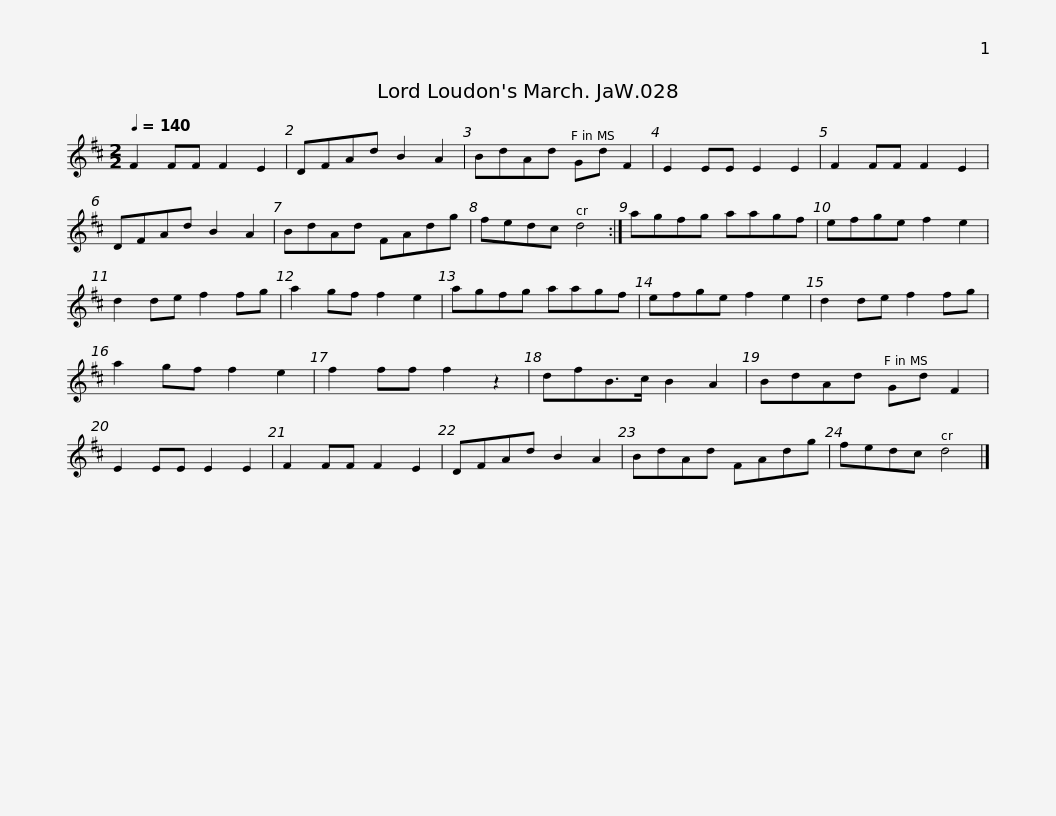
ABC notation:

X:1
L:1/8
Q:1/4=140
M:2/2
I:linebreak $
K:D
V:1 treble
V:1
 F2 FF F2 E2 | DFAd B2 A2 | BdAd Gd F2 | E2 EE E2 E2 | F2 FF F2 E2 | %5
 DFAd B2 A2 | BdAd FAdg |$ fedc d4 :| agfg aagf | efge f2 e2 | %10
 d2 de f2 fg | a2 gf f2 e2 | agfg aagf |$ efge f2 e2 | d2 de f2 fg | %15
 a2 gf f2 e2 | f2 ff f2 z2 | dfB>c B2 A2 | BdAd Gd F2 | E2 EE E2 E2 |$ %20
 F2 FF F2 E2 | DFAd B2 A2 | BdAd FAdg | fedc d4 |] %24
